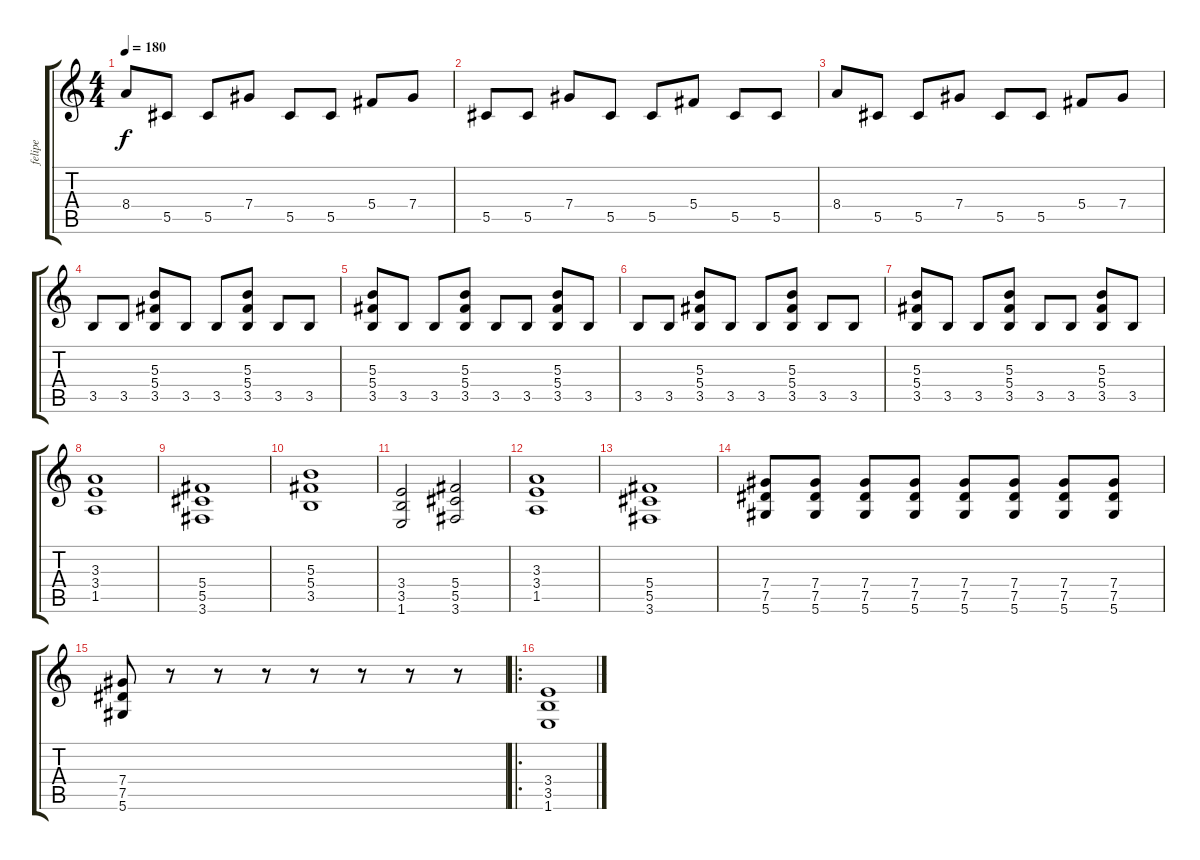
\track ("felipe" "felipe") {instrument distortionguitar}
\staff {score tabs}
\tuning (Eb4 Bb3 Gb3 Db3 Ab2 Eb2) {hide}
\ts (4 4)
\tempo 180
\clef g2
\ks c
8.4.8{dy f} 5.5.8 5.5.8 7.4.8 5.5.8 5.5.8 5.4.8 7.4.8 |
5.5.8 5.5.8 7.4.8 5.5.8 5.5.8 5.4.8 5.5.8 5.5.8 |
8.4.8 5.5.8 5.5.8 7.4.8 5.5.8 5.5.8 5.4.8 7.4.8 |
3.5.8 3.5.8 (5.3 5.4 3.5).8 3.5.8 3.5.8 (5.3 5.4 3.5).8 3.5.8 3.5.8 |
(5.3 5.4 3.5).8 3.5.8 3.5.8 (5.3 5.4 3.5).8 3.5.8 3.5.8 (5.3 5.4 3.5).8 3.5.8 |
3.5.8 3.5.8 (5.3 5.4 3.5).8 3.5.8 3.5.8 (5.3 5.4 3.5).8 3.5.8 3.5.8 |
(5.3 5.4 3.5).8 3.5.8 3.5.8 (5.3 5.4 3.5).8 3.5.8 3.5.8 (5.3 5.4 3.5).8 3.5.8 |
(3.3 3.4 1.5).1 |
(5.4 5.5 3.6).1 |
(5.3 5.4 3.5).1 |
(3.4 3.5 1.6).2 (5.4 5.5 3.6).2 |
(3.3 3.4 1.5).1 |
(5.4 5.5 3.6).1 |
(7.4 7.5 5.6).8 (7.4 7.5 5.6).8 (7.4 7.5 5.6).8 (7.4 7.5 5.6).8 (7.4 7.5 5.6).8 (7.4 7.5 5.6).8 (7.4 7.5 5.6).8 (7.4 7.5 5.6).8 |
(7.4 7.5 5.6).8 r.8 r.8 r.8 r.8 r.8 r.8 r.8 |
\ro
(3.4 3.5 1.6).1
